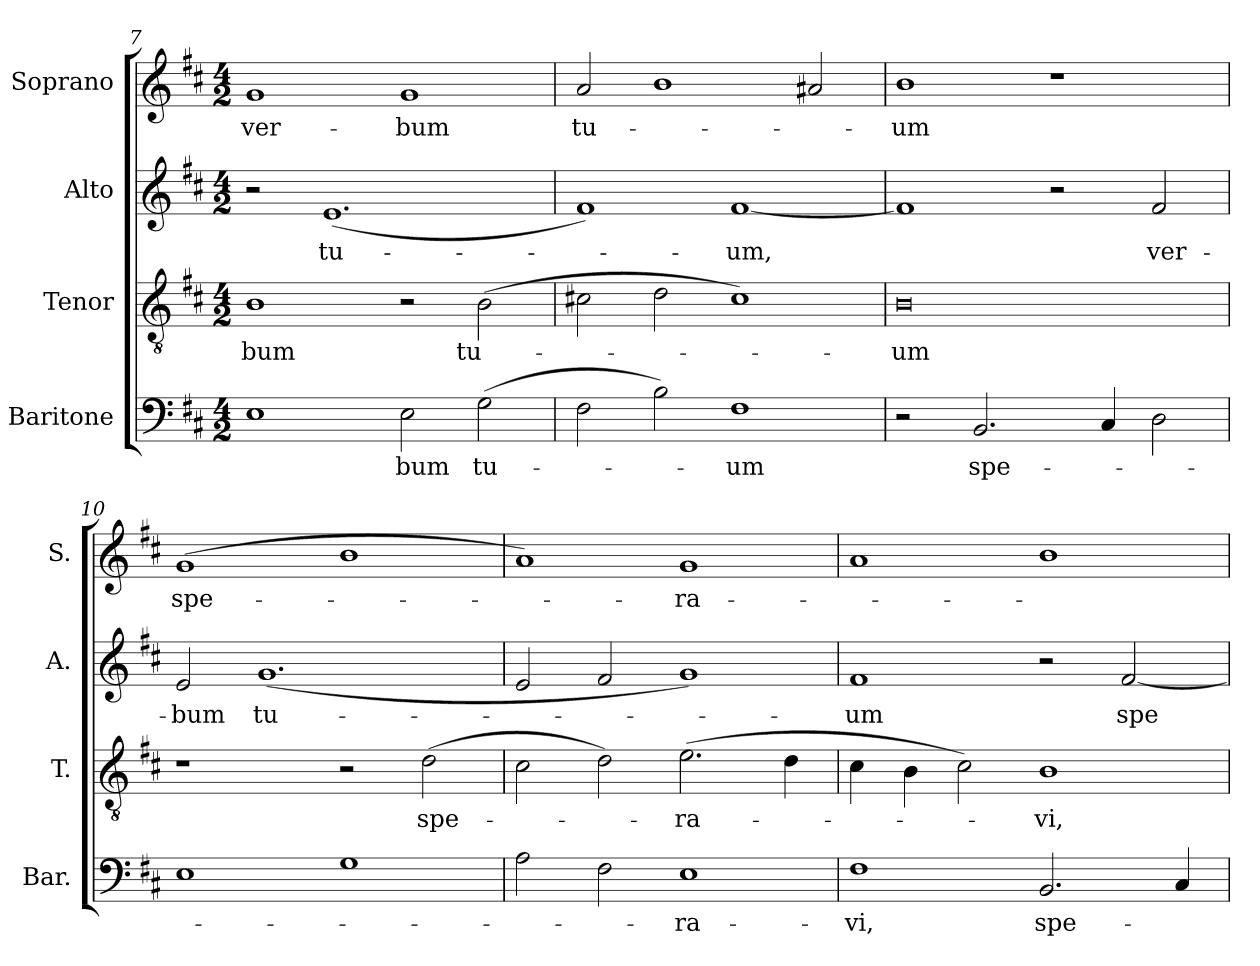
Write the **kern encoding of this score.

**kern	**text	**kern	**text	**kern	**text	**kern	**text
*part4	*part4	*part3	*part3	*part2	*part2	*part1	*part1
*staff4	*staff4	*staff3	*staff3	*staff2	*staff2	*staff1	*staff1
*I"Baritone	*	*I"Tenor	*	*I"Alto	*	*I"Soprano	*
*I'Bar.	*	*I'T.	*	*I'A.	*	*I'S.	*
*clefF4	*	*clefGv2	*	*clefG2	*	*clefG2	*
*	*	*ITrd7c12	*	*	*	*	*
*k[f#c#]	*	*k[f#c#]	*	*k[f#c#]	*	*k[f#c#]	*
*D:	*	*D:	*	*D:	*	*D:	*
*M4/2	*	*M4/2	*	*M4/2	*	*M4/2	*
=7	=7	=7	=7	=7	=7	=7	=7
!	!	!	!LO:LY:b:color=#000000	!	!	!	!
!	!	!	!	!	!	!	!LO:LY:b:color=#000000
1Ei	.	1BBi	-bum	2r	.	1gi	ver-
!	!	!	!	!	!LO:LY:b:color=#000000	!	!
.	.	.	.	(1.ei	tu-	.	.
!	!LO:LY:b:color=#000000	!	!	!	!	!	!
!	!	!	!	!	!	!	!LO:LY:b:color=#000000
2Ei\	-bum	2r	.	.	.	1gi	-bum
!	!LO:LY:b:color=#000000	!	!	!	!	!	!
!	!	!	!LO:LY:b:color=#000000	!	!	!	!
(2Gi\	tu-	(2BBi\	tu-	.	.	.	.
!!LO:LB:g=z
=8	=8	=8	=8	=8	=8	=8	=8
!	!	!	!	!	!	!	!LO:LY:b:color=#000000
2F#i\	.	2C#Xi\	.	1f#i)	.	2ai/	tu-
2Bi\)	.	2Di\	.	.	.	1bi	.
!	!LO:LY:b:color=#000000	!	!	!	!	!	!
!	!	!	!	!	!LO:LY:b:color=#000000	!	!
1F#i	-um	1C#i)	.	[1f#i	-um,	.	.
.	.	.	.	.	.	2a#Xi/	.
=9	=9	=9	=9	=9	=9	=9	=9
!	!	!	!LO:LY:b:color=#000000	!	!	!	!
!	!	!	!	!	!	!	!LO:LY:b:color=#000000
2r	.	0BBi	-um	1f#i]	.	1bi	-um
!	!LO:LY:b:color=#000000	!	!	!	!	!	!
2.BBi/	spe-	.	.	.	.	.	.
.	.	.	.	2r	.	1r	.
4C#i/	.	.	.	.	.	.	.
!	!	!	!	!	!LO:LY:b:color=#000000	!	!
2Di\	.	.	.	2f#i/	ver-	.	.
=10	=10	=10	=10	=10	=10	=10	=10
!	!	!	!	!	!LO:LY:b:color=#000000	!	!
!	!	!	!	!	!	!	!LO:LY:b:color=#000000
1Ei	.	1r	.	2ei/	-bum	(1gi	spe-
!	!	!	!	!	!LO:LY:b:color=#000000	!	!
.	.	.	.	(1.gi	tu-	.	.
1Gi	.	2r	.	.	.	1bi	.
!	!	!	!LO:LY:b:color=#000000	!	!	!	!
.	.	(2Di\	spe-	.	.	.	.
=11	=11	=11	=11	=11	=11	=11	=11
2Ai\	.	2C#i\	.	2ei/	.	1ai)	.
2F#i\	.	2Di\)	.	2f#i/	.	.	.
!	!LO:LY:b:color=#000000	!	!	!	!	!	!
!	!	!	!LO:LY:b:color=#000000	!	!	!	!
!	!	!	!	!	!	!	!LO:LY:b:color=#000000
1Ei	-ra-	(2.Ei\	-ra-	1gi)	.	1gi	-ra-
.	.	4Di\	.	.	.	.	.
=12	=12	=12	=12	=12	=12	=12	=12
!	!LO:LY:b:color=#000000	!	!	!	!	!	!
!	!	!	!	!	!LO:LY:b:color=#000000	!	!
1F#i	-vi,	4C#i\	.	1f#i	-um	1ai	.
.	.	4BBi\	.	.	.	.	.
.	.	2C#i\)	.	.	.	.	.
!	!LO:LY:b:color=#000000	!	!	!	!	!	!
!	!	!	!LO:LY:b:color=#000000	!	!	!	!
2.BBi/	spe-	1BBi	-vi,	2r	.	1bi	.
!	!	!	!	!	!LO:LY:b:color=#000000	!	!
.	.	.	.	[2f#i/	spe-	.	.
4C#i/	.	.	.	.	.	.	.
=	=	=	=	=	=	=	=
*-	*-	*-	*-	*-	*-	*-	*-
